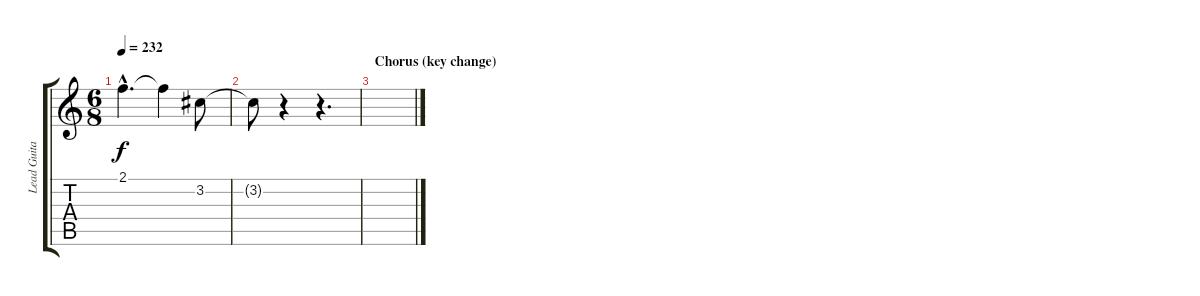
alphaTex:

\track ("Lead Guitar" "Lead Guita") {instrument overdrivenguitar}
\staff {score tabs}
\tuning (Eb4 Bb3 Gb3 Db3 Ab2 Eb2) {hide}
\ts (6 8)
\tempo 232
\clef g2
\ks c
2.1{hac}.4{d dy f} 2.1{t}.4 3.2.8 |
3.2{t}.8 r.4 r.4{d} |
\section ("" "Chorus (key change)")
